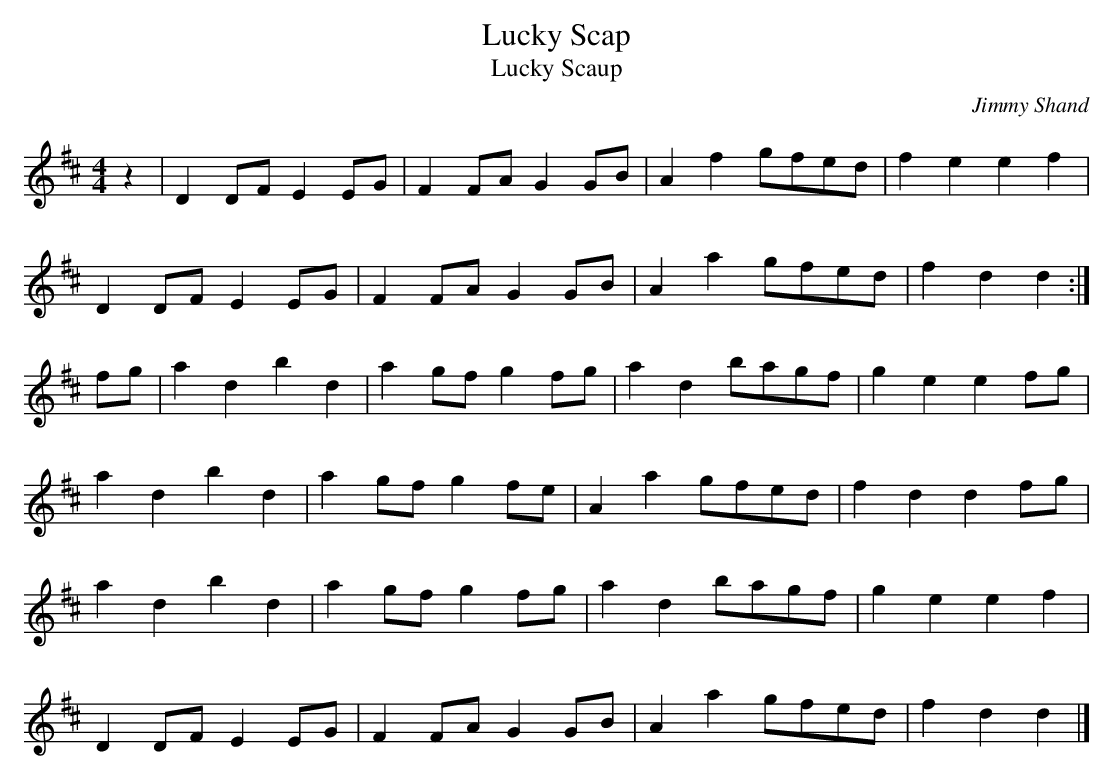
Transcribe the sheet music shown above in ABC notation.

X:1
T:Lucky Scap
T:Lucky Scaup
C:Jimmy Shand
M:4/4
L:1/8
K:D
z2 | D2 DF E2 EG | F2 FA G2 GB | A2 f2 gfed | f2 e2 e2 f2 |
     D2 DF E2 EG | F2 FA G2 GB | A2 a2 gfed | f2 d2 d2   :|
fg | a2 d2 b2 d2 | a2 gf g2 fg | a2 d2 bagf | g2 e2 e2 fg |
     a2 d2 b2 d2 | a2 gf g2 fe | A2 a2 gfed | f2 d2 d2 fg |
     a2 d2 b2 d2 | a2 gf g2 fg | a2 d2 bagf | g2 e2 e2 f2 |
     D2 DF E2 EG | F2 FA G2 GB | A2 a2 gfed | f2 d2 d2   |]
